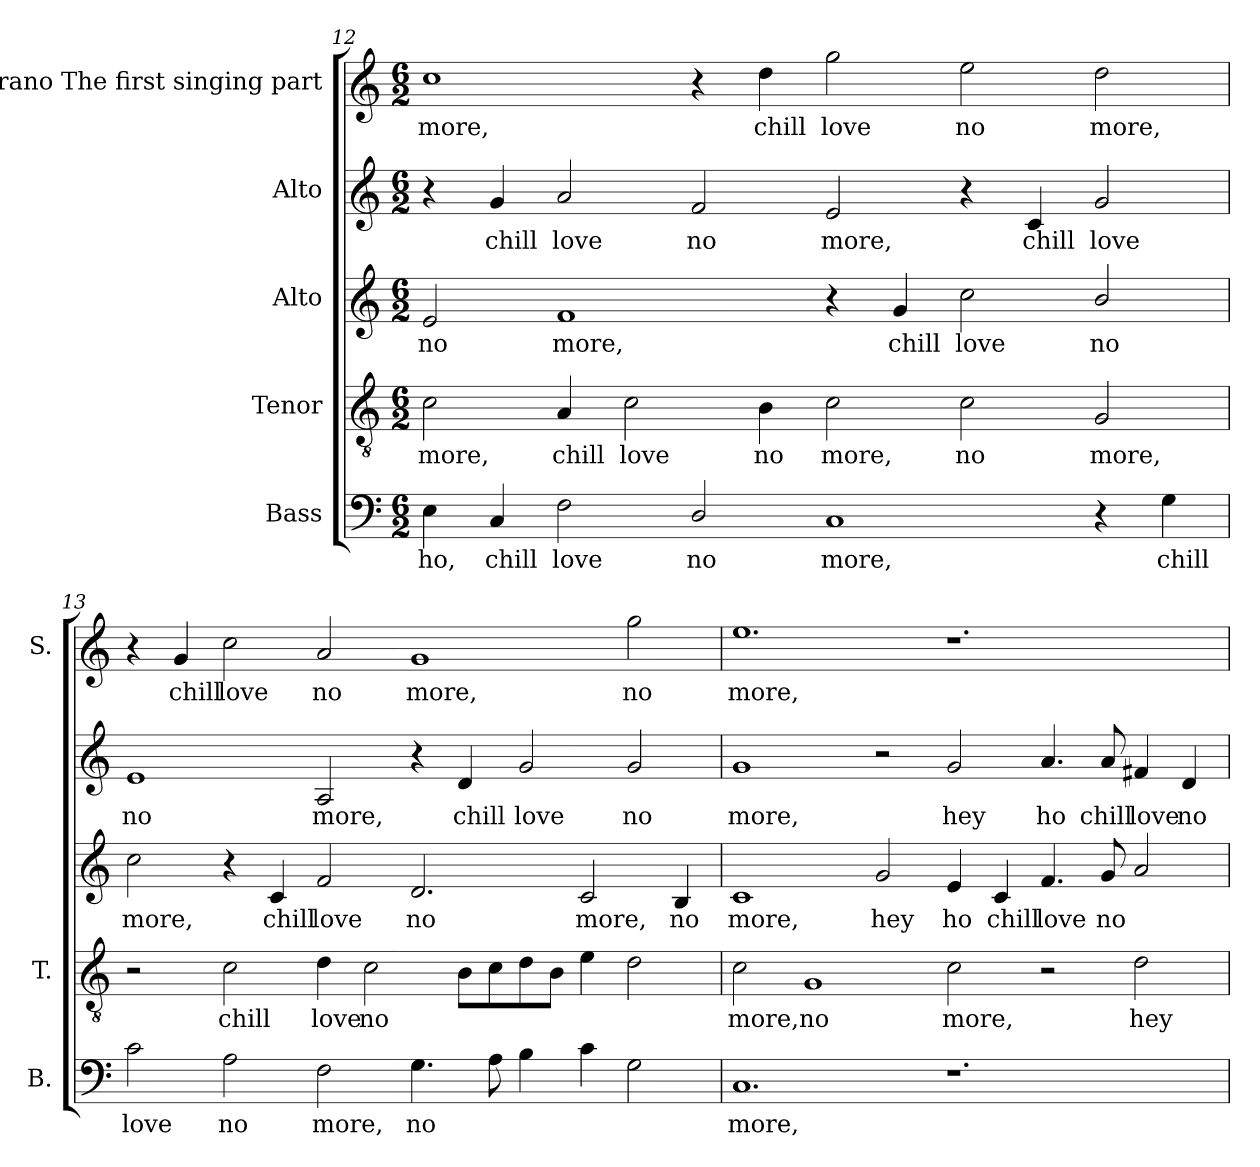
**kern	**text	**kern	**text	**kern	**text	**kern	**text	**kern	**text
*part5	*part5	*part4	*part4	*part3	*part3	*part2	*part2	*part1	*part1
*staff5	*staff5	*staff4	*staff4	*staff3	*staff3	*staff2	*staff2	*staff1	*staff1
*I"Bass	*	*I"Tenor	*	*I"Alto	*	*I"Alto	*	*I"Soprano The first singing part	*
*I'B.	*	*I'T.	*	*	*	*	*	*I'S.	*
*clefF4	*	*clefGv2	*	*clefG2	*	*clefG2	*	*clefG2	*
*	*	*ITrd7c12	*	*ITrd7c12	*	*ITrd7c12	*	*	*
*k[]	*	*k[]	*	*k[]	*	*k[]	*	*k[]	*
*C:	*	*C:	*	*C:	*	*C:	*	*C:	*
*M6/2	*	*M6/2	*	*M6/2	*	*M6/2	*	*M6/2	*
=12	=12	=12	=12	=12	=12	=12	=12	=12	=12
!	!LO:LY:b:color=#000000	!	!	!	!	!	!	!	!
!	!	!	!LO:LY:b:color=#000000	!	!	!	!	!	!
!	!	!	!	!	!LO:LY:b:color=#000000	!	!	!	!
!	!	!	!	!	!	!	!	!	!LO:LY:b:color=#000000
4Ei\	ho,	2Ci\	more,	2Ei/	no	4r	.	1cci	more,
!	!LO:LY:b:color=#000000	!	!	!	!	!	!	!	!
!	!	!	!	!	!	!	!LO:LY:b:color=#000000	!	!
4Ci/	chill	.	.	.	.	4Gi/	chill	.	.
!	!LO:LY:b:color=#000000	!	!	!	!	!	!	!	!
!	!	!	!LO:LY:b:color=#000000	!	!	!	!	!	!
!	!	!	!	!	!LO:LY:b:color=#000000	!	!	!	!
!	!	!	!	!	!	!	!LO:LY:b:color=#000000	!	!
2Fi\	love	4AAi/	chill	1Fi	more,	2Ai/	love	.	.
!	!	!	!LO:LY:b:color=#000000	!	!	!	!	!	!
.	.	2Ci\	love	.	.	.	.	.	.
!	!LO:LY:b:color=#000000	!	!	!	!	!	!	!	!
!	!	!	!	!	!	!	!LO:LY:b:color=#000000	!	!
2Di/	no	.	.	.	.	2Fi/	no	4r	.
!	!	!	!LO:LY:b:color=#000000	!	!	!	!	!	!
!	!	!	!	!	!	!	!	!	!LO:LY:b:color=#000000
.	.	4BBi\	no	.	.	.	.	4ddi\	chill
!	!LO:LY:b:color=#000000	!	!	!	!	!	!	!	!
!	!	!	!LO:LY:b:color=#000000	!	!	!	!	!	!
!	!	!	!	!	!	!	!LO:LY:b:color=#000000	!	!
!	!	!	!	!	!	!	!	!	!LO:LY:b:color=#000000
1Ci	more,	2Ci\	more,	4r	.	2Ei/	more,	2ggi\	love
!	!	!	!	!	!LO:LY:b:color=#000000	!	!	!	!
.	.	.	.	4Gi/	chill	.	.	.	.
!	!	!	!LO:LY:b:color=#000000	!	!	!	!	!	!
!	!	!	!	!	!LO:LY:b:color=#000000	!	!	!	!
!	!	!	!	!	!	!	!	!	!LO:LY:b:color=#000000
.	.	2Ci\	no	2ci\	love	4r	.	2eei\	no
!	!	!	!	!	!	!	!LO:LY:b:color=#000000	!	!
.	.	.	.	.	.	4Ci/	chill	.	.
!	!	!	!LO:LY:b:color=#000000	!	!	!	!	!	!
!	!	!	!	!	!LO:LY:b:color=#000000	!	!	!	!
!	!	!	!	!	!	!	!LO:LY:b:color=#000000	!	!
!	!	!	!	!	!	!	!	!	!LO:LY:b:color=#000000
4r	.	2GGi/	more,	2Bi/	no	2Gi/	love	2ddi\	more,
!	!LO:LY:b:color=#000000	!	!	!	!	!	!	!	!
4Gi\	chill	.	.	.	.	.	.	.	.
!!LO:PB:g=z
=13	=13	=13	=13	=13	=13	=13	=13	=13	=13
!	!LO:LY:b:color=#000000	!	!	!	!	!	!	!	!
!	!	!	!	!	!LO:LY:b:color=#000000	!	!	!	!
!	!	!	!	!	!	!	!LO:LY:b:color=#000000	!	!
2ci\	love	2r	.	2ci\	more,	1Ei	no	4r	.
!	!	!	!	!	!	!	!	!	!LO:LY:b:color=#000000
.	.	.	.	.	.	.	.	4gi/	chill
!	!LO:LY:b:color=#000000	!	!	!	!	!	!	!	!
!	!	!	!LO:LY:b:color=#000000	!	!	!	!	!	!
!	!	!	!	!	!	!	!	!	!LO:LY:b:color=#000000
2Ai\	no	2Ci\	chill	4r	.	.	.	2cci\	love
!	!	!	!	!	!LO:LY:b:color=#000000	!	!	!	!
.	.	.	.	4Ci/	chill	.	.	.	.
!	!LO:LY:b:color=#000000	!	!	!	!	!	!	!	!
!	!	!	!LO:LY:b:color=#000000	!	!	!	!	!	!
!	!	!	!	!	!LO:LY:b:color=#000000	!	!	!	!
!	!	!	!	!	!	!	!LO:LY:b:color=#000000	!	!
!	!	!	!	!	!	!	!	!	!LO:LY:b:color=#000000
2Fi\	more,	4Di\	love	2Fi/	love	2AAi/	more,	2ai/	no
!	!	!	!LO:LY:b:color=#000000	!	!	!	!	!	!
.	.	2Ci\	no	.	.	.	.	.	.
!	!LO:LY:b:color=#000000	!	!	!	!	!	!	!	!
!	!	!	!	!	!LO:LY:b:color=#000000	!	!	!	!
!	!	!	!	!	!	!	!	!	!LO:LY:b:color=#000000
4.Gi\	no	.	.	2.Di/	no	4r	.	1gi	more,
!	!	!	!	!	!	!	!LO:LY:b:color=#000000	!	!
.	.	8BBi\L	.	.	.	4Di/	chill	.	.
8Ai\	.	8Ci\	.	.	.	.	.	.	.
!	!	!	!	!	!	!	!LO:LY:b:color=#000000	!	!
4Bi\	.	8Di\	.	.	.	2Gi/	love	.	.
.	.	8BBi\J	.	.	.	.	.	.	.
!	!	!	!	!	!LO:LY:b:color=#000000	!	!	!	!
4ci\	.	4Ei\	.	2Ci/	more,	.	.	.	.
!	!	!	!	!	!	!	!LO:LY:b:color=#000000	!	!
!	!	!	!	!	!	!	!	!	!LO:LY:b:color=#000000
2Gi\	.	2Di\	.	.	.	2Gi/	no	2ggi\	no
!	!	!	!	!	!LO:LY:b:color=#000000	!	!	!	!
.	.	.	.	4BBi/	no	.	.	.	.
=14	=14	=14	=14	=14	=14	=14	=14	=14	=14
!	!LO:LY:b:color=#000000	!	!	!	!	!	!	!	!
!	!	!	!LO:LY:b:color=#000000	!	!	!	!	!	!
!	!	!	!	!	!LO:LY:b:color=#000000	!	!	!	!
!	!	!	!	!	!	!	!LO:LY:b:color=#000000	!	!
!	!	!	!	!	!	!	!	!	!LO:LY:b:color=#000000
1.Ci	more,	2Ci\	more,	1Ci	more,	1Gi	more,	1.eei	more,
!	!	!	!LO:LY:b:color=#000000	!	!	!	!	!	!
.	.	1GGi	no	.	.	.	.	.	.
!	!	!	!	!	!LO:LY:b:color=#000000	!	!	!	!
.	.	.	.	2Gi/	hey	2r	.	.	.
!	!	!	!LO:LY:b:color=#000000	!	!	!	!	!	!
!	!	!	!	!	!LO:LY:b:color=#000000	!	!	!	!
!	!	!	!	!	!	!	!LO:LY:b:color=#000000	!	!
1.r	.	2Ci\	more,	4Ei/	ho	2Gi/	hey	1.r	.
!	!	!	!	!	!LO:LY:b:color=#000000	!	!	!	!
.	.	.	.	4Ci/	chill	.	.	.	.
!	!	!	!	!	!LO:LY:b:color=#000000	!	!	!	!
!	!	!	!	!	!	!	!LO:LY:b:color=#000000	!	!
.	.	2r	.	4.Fi/	love	4.Ai/	ho	.	.
!	!	!	!	!	!LO:LY:b:color=#000000	!	!	!	!
!	!	!	!	!	!	!	!LO:LY:b:color=#000000	!	!
.	.	.	.	8Gi/	no	8Ai/	chill	.	.
!	!	!	!LO:LY:b:color=#000000	!	!	!	!	!	!
!	!	!	!	!	!	!	!LO:LY:b:color=#000000	!	!
.	.	2Di\	hey	2Ai/	.	4F#Xi/	love	.	.
!	!	!	!	!	!	!	!LO:LY:b:color=#000000	!	!
.	.	.	.	.	.	4Di/	no	.	.
=	=	=	=	=	=	=	=	=	=
*-	*-	*-	*-	*-	*-	*-	*-	*-	*-
